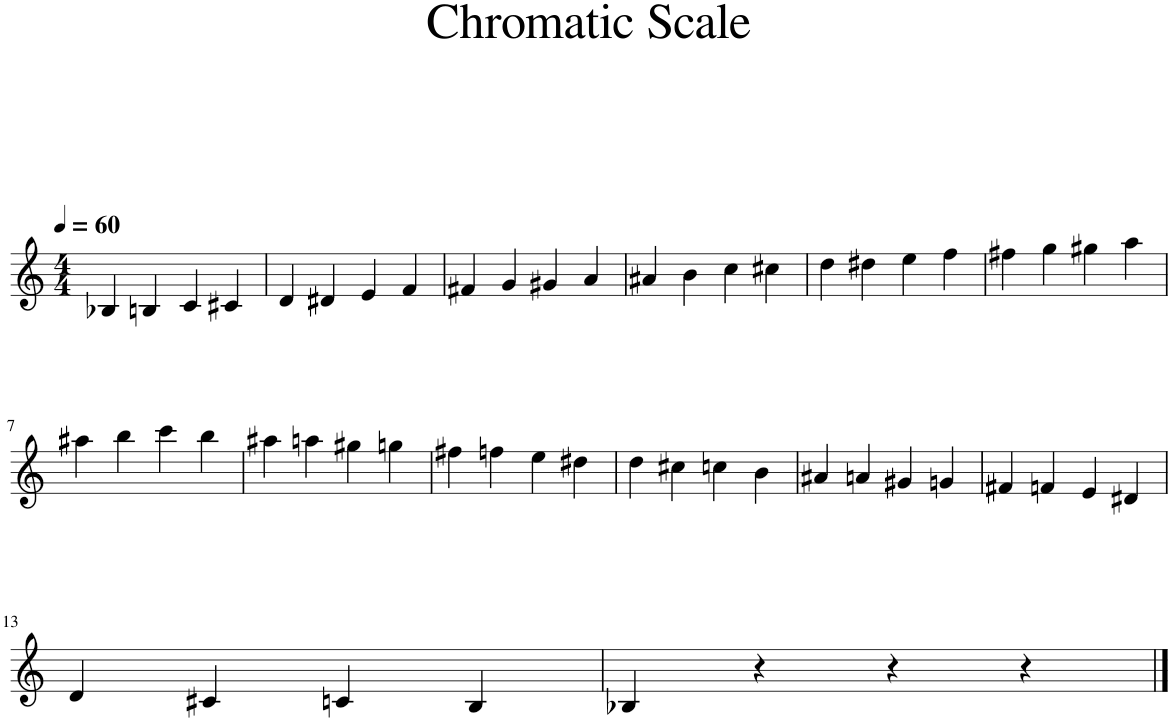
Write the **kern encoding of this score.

**kern
*part1
*staff1
*I"Oboe
*I'Ob.
*clefG2
*k[]
*M4/4
*MM60
=1
4B-X/
4Bn/
4c/
4c#X/
=2
4d/
4d#X/
4e/
4f/
=3
4f#X/
4g/
4g#X/
4a/
=4
4a#X/
4b\
4cc\
4cc#X\
=5
4dd\
4dd#X\
4ee\
4ff\
=6
4ff#X\
4gg\
4gg#X\
4aa\
!!LO:LB:g=z
=7
4aa#X\
4bb\
4ccc\
4bb\
=8
4aa#X\
4aan\
4gg#X\
4ggn\
=9
4ff#X\
4ffn\
4ee\
4dd#X\
=10
4dd\
4cc#X\
4ccn\
4b\
=11
4a#X/
4an/
4g#X/
4gn/
=12
4f#X/
4fn/
4e/
4d#X/
!!LO:LB:g=z
=13
4d/
4c#X/
4cn/
4B/
=14
4B-X/
4r
4r
4r
==
*-
